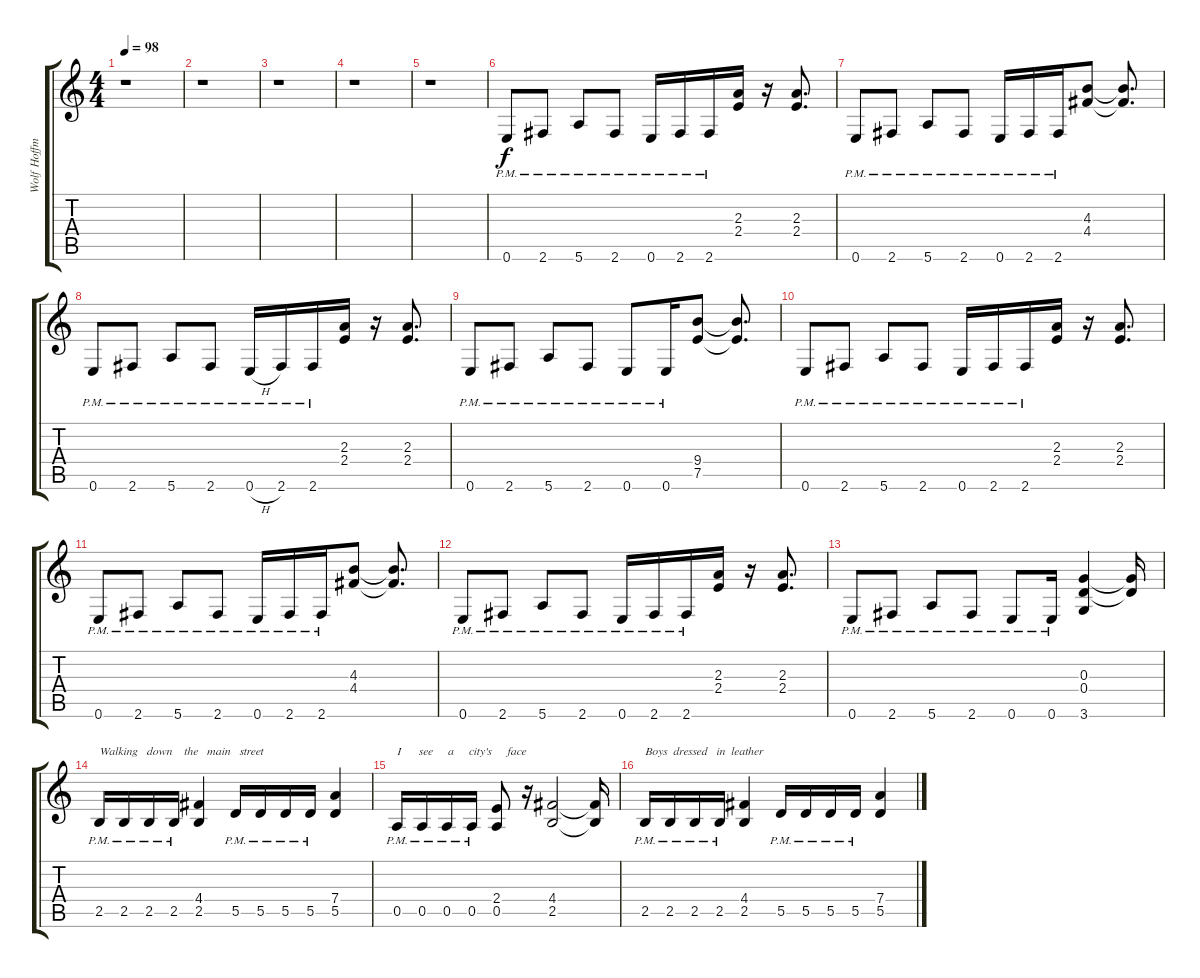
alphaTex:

\track ("Wolf Hoffmann" "Wolf Hoffm") {instrument distortionguitar}
\staff {score tabs}
\tuning (E4 B3 G3 D3 A2 E2) {hide}
\ts (4 4)
\tempo 98
\clef g2
\ks c
r.1{dy f instrument distortionguitar} |
r.1 |
r.1 |
r.1 |
r.1 |
0.6{pm}.8 2.6{pm}.8 5.6{pm}.8 2.6{pm}.8 0.6{pm}.16 2.6{pm}.16 2.6{pm}.16 (2.3 2.4).16 r.16 (2.3 2.4).8{d} |
0.6{pm}.8 2.6{pm}.8 5.6{pm}.8 2.6{pm}.8 0.6{pm}.16 2.6{pm}.16 2.6{pm}.16 (4.3 4.4).8 (4.3{t} 4.4{t}).8{d} |
0.6{pm}.8 2.6{pm}.8 5.6{pm}.8 2.6{pm}.8 0.6{h pm}.16 2.6{pm}.16 2.6{pm}.16 (2.3 2.4).16 r.16 (2.3 2.4).8{d} |
0.6{pm}.8 2.6{pm}.8 5.6{pm}.8 2.6{pm}.8 0.6{pm}.8 0.6{pm}.16 (9.4 7.5).8 (9.4{t} 7.5{t}).8{d} |
0.6{pm}.8 2.6{pm}.8 5.6{pm}.8 2.6{pm}.8 0.6{pm}.16 2.6{pm}.16 2.6{pm}.16 (2.3 2.4).16 r.16 (2.3 2.4).8{d} |
0.6{pm}.8 2.6{pm}.8 5.6{pm}.8 2.6{pm}.8 0.6{pm}.16 2.6{pm}.16 2.6{pm}.16 (4.3 4.4).8 (4.3{t} 4.4{t}).8{d} |
0.6{pm}.8 2.6{pm}.8 5.6{pm}.8 2.6{pm}.8 0.6{pm}.16 2.6{pm}.16 2.6{pm}.16 (2.3 2.4).16 r.16 (2.3 2.4).8{d} |
0.6{pm}.8 2.6{pm}.8 5.6{pm}.8 2.6{pm}.8 0.6{pm}.8 0.6{pm}.16 (0.3 0.4 3.6).4 (0.3{t} 0.4{t}).16 |
2.5{pm}.16{txt "Walking   down    the   main   street"} 2.5{pm}.16 2.5{pm}.16 2.5{pm}.16 (4.4 2.5).4 5.5{pm}.16 5.5{pm}.16 5.5{pm}.16 5.5{pm}.16 (7.4 5.5).4 |
0.5{pm}.16{txt "I      see     a     city's     face"} 0.5{pm}.16 0.5{pm}.16 0.5{pm}.16 (2.4 0.5).8 r.16 (4.4 2.5).2 (4.4{t} 2.5{t}).16 |
2.5{pm}.16{txt "Boys  dressed   in  leather"} 2.5{pm}.16 2.5{pm}.16 2.5{pm}.16 (4.4 2.5).4 5.5{pm}.16 5.5{pm}.16 5.5{pm}.16 5.5{pm}.16 (7.4 5.5).4
